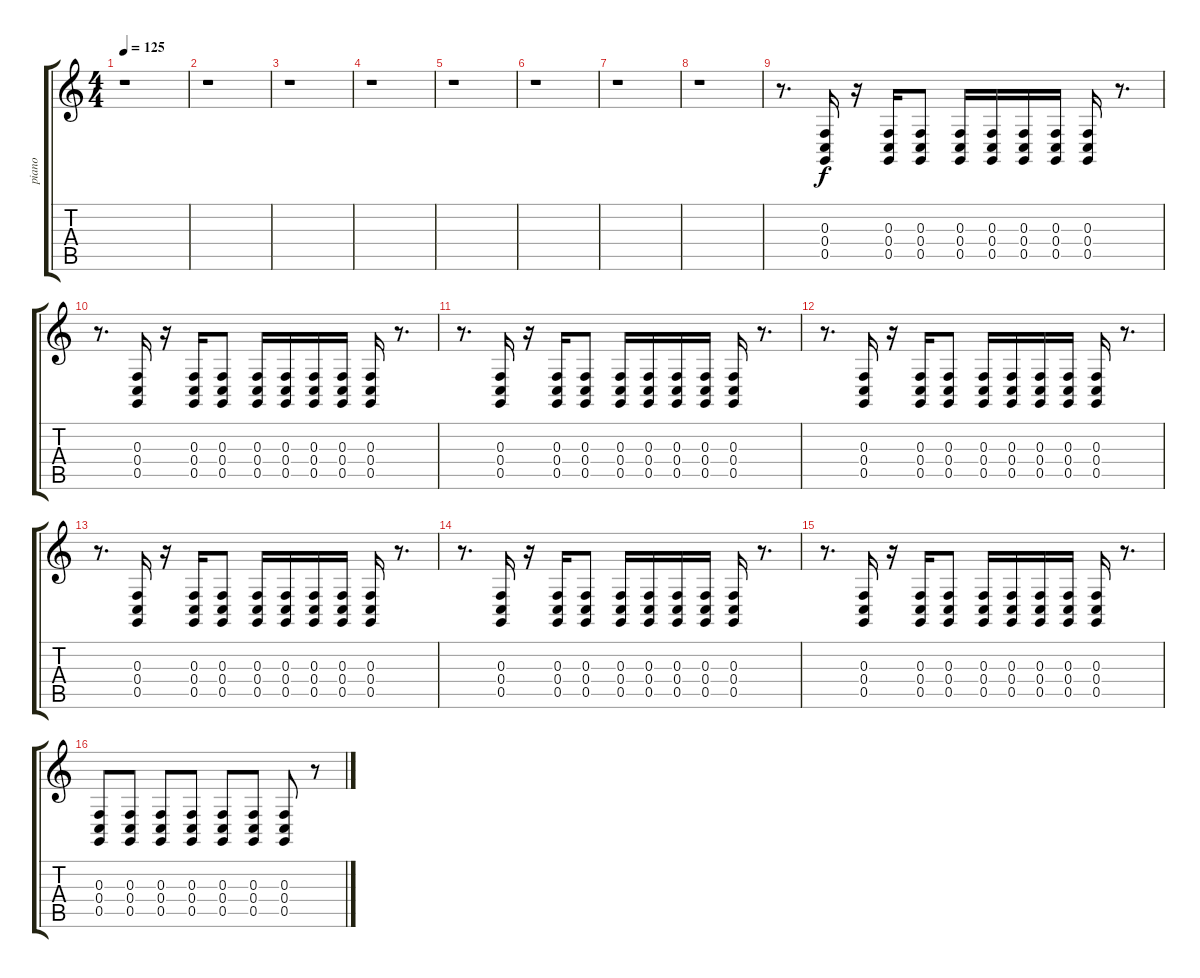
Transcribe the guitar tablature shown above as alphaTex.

\track ("piano" "piano") {instrument acousticgrandpiano}
\staff {score tabs}
\tuning (D4 A3 F3 C3 G2 C2) {hide}
\ts (4 4)
\tempo 125
\clef g2
\ks c
r.1{dy f instrument acousticgrandpiano} |
r.1 |
r.1 |
r.1 |
r.1 |
r.1 |
r.1 |
r.1{instrument melodictom} |
r.8{d} (0.3 0.4 0.5).16 r.16 (0.3 0.4 0.5).16 (0.3 0.4 0.5).8 (0.3 0.4 0.5).16 (0.3 0.4 0.5).16 (0.3 0.4 0.5).16 (0.3 0.4 0.5).16 (0.3 0.4 0.5).16 r.8{d} |
r.8{d} (0.3 0.4 0.5).16 r.16 (0.3 0.4 0.5).16 (0.3 0.4 0.5).8 (0.3 0.4 0.5).16 (0.3 0.4 0.5).16 (0.3 0.4 0.5).16 (0.3 0.4 0.5).16 (0.3 0.4 0.5).16 r.8{d} |
r.8{d} (0.3 0.4 0.5).16 r.16 (0.3 0.4 0.5).16 (0.3 0.4 0.5).8 (0.3 0.4 0.5).16 (0.3 0.4 0.5).16 (0.3 0.4 0.5).16 (0.3 0.4 0.5).16 (0.3 0.4 0.5).16 r.8{d} |
r.8{d} (0.3 0.4 0.5).16 r.16 (0.3 0.4 0.5).16 (0.3 0.4 0.5).8 (0.3 0.4 0.5).16 (0.3 0.4 0.5).16 (0.3 0.4 0.5).16 (0.3 0.4 0.5).16 (0.3 0.4 0.5).16 r.8{d} |
r.8{d} (0.3 0.4 0.5).16 r.16 (0.3 0.4 0.5).16 (0.3 0.4 0.5).8 (0.3 0.4 0.5).16 (0.3 0.4 0.5).16 (0.3 0.4 0.5).16 (0.3 0.4 0.5).16 (0.3 0.4 0.5).16 r.8{d} |
r.8{d} (0.3 0.4 0.5).16 r.16 (0.3 0.4 0.5).16 (0.3 0.4 0.5).8 (0.3 0.4 0.5).16 (0.3 0.4 0.5).16 (0.3 0.4 0.5).16 (0.3 0.4 0.5).16 (0.3 0.4 0.5).16 r.8{d} |
r.8{d} (0.3 0.4 0.5).16 r.16 (0.3 0.4 0.5).16 (0.3 0.4 0.5).8 (0.3 0.4 0.5).16 (0.3 0.4 0.5).16 (0.3 0.4 0.5).16 (0.3 0.4 0.5).16 (0.3 0.4 0.5).16 r.8{d} |
(0.3 0.4 0.5).8 (0.3 0.4 0.5).8 (0.3 0.4 0.5).8 (0.3 0.4 0.5).8 (0.3 0.4 0.5).8 (0.3 0.4 0.5).8 (0.3 0.4 0.5).8 r.8
